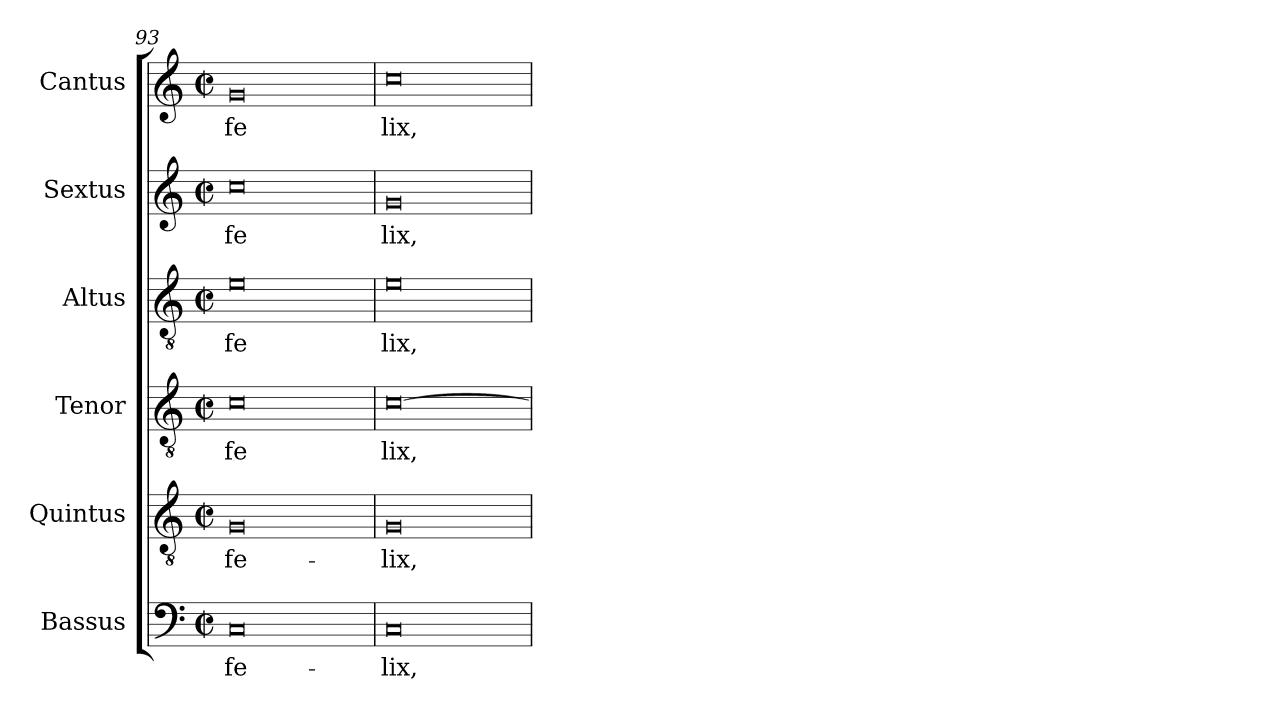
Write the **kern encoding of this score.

**kern	**text	**kern	**text	**kern	**text	**kern	**text	**kern	**text	**kern	**text
*part6	*part6	*part5	*part5	*part4	*part4	*part3	*part3	*part2	*part2	*part1	*part1
*staff6	*staff6	*staff5	*staff5	*staff4	*staff4	*staff3	*staff3	*staff2	*staff2	*staff1	*staff1
*I"Bassus	*	*I"Quintus	*	*I"Tenor	*	*I"Altus	*	*I"Sextus	*	*I"Cantus	*
*I'Bassus	*	*I'Quintus	*	*I'Tenor	*	*I'Altus	*	*	*	*I'Cantus	*
*clefF4	*	*clefGv2	*	*clefGv2	*	*clefGv2	*	*clefG2	*	*clefG2	*
*k[]	*	*k[]	*	*k[]	*	*k[]	*	*k[]	*	*k[]	*
*C:	*	*C:	*	*C:	*	*C:	*	*C:	*	*C:	*
*M2/2	*	*M2/2	*	*M2/2	*	*M2/2	*	*M2/2	*	*M2/2	*
*met(c|)	*	*met(c|)	*	*met(c|)	*	*met(c|)	*	*met(c|)	*	*met(c|)	*
=93	=93	=93	=93	=93	=93	=93	=93	=93	=93	=93	=93
!	!LO:LY:b:cj	!	!LO:LY:b	!	!LO:LY:b	!	!LO:LY:b:cj	!	!LO:LY:b:cj	!	!LO:LY:b:cj
0C	fe-	0G	fe-	0c	fe	0e	fe	0cc	fe	0g	fe
=94	=94	=94	=94	=94	=94	=94	=94	=94	=94	=94	=94
!	!LO:LY:b:cj	!	!LO:LY:b	!	!LO:LY:b	!	!LO:LY:b:cj	!	!LO:LY:b:cj	!	!LO:LY:b:cj
0C	-lix,	0G	-lix,	[>0c	lix,	0e	lix,	0g	lix,	0cc	lix,
=	=	=	=	=	=	=	=	=	=	=	=
*-	*-	*-	*-	*-	*-	*-	*-	*-	*-	*-	*-
